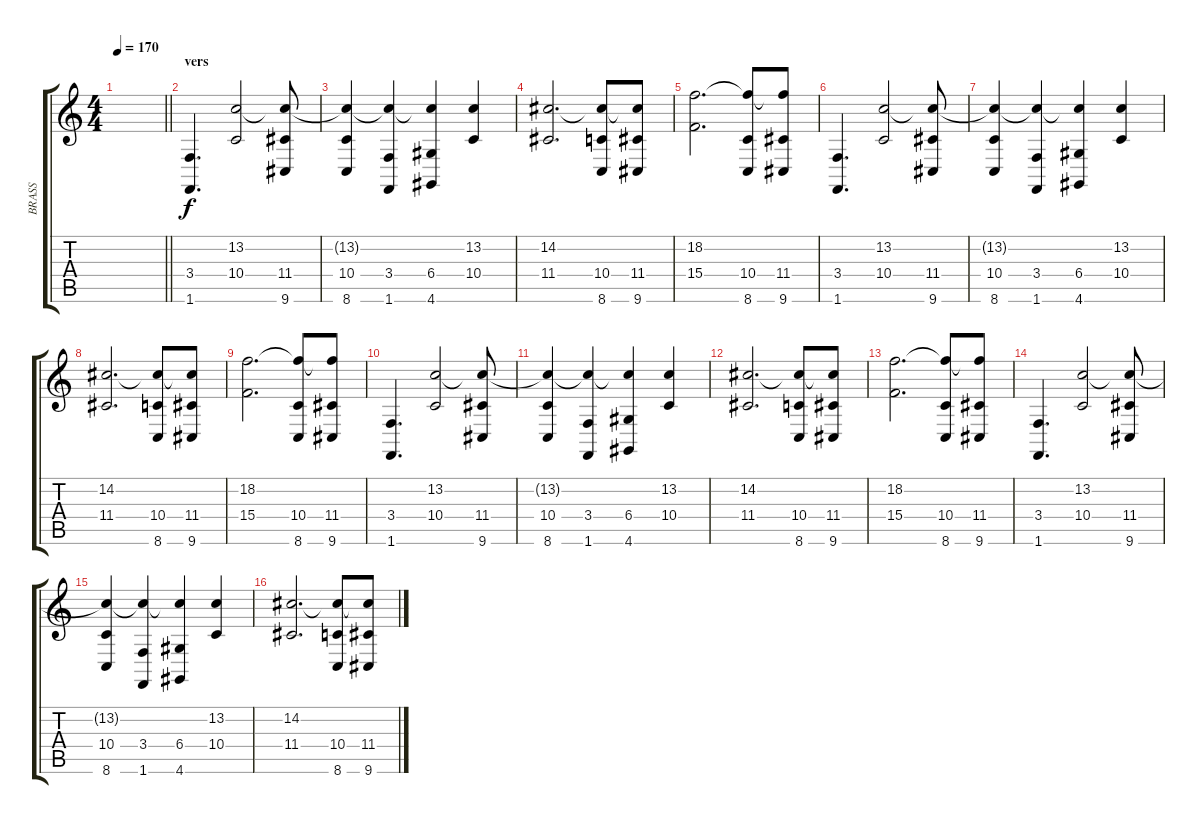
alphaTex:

\track ("BRASS" "BRASS") {instrument brasssection}
\staff {score tabs}
\tuning (E4 B3 G3 D3 A2 E2) {hide}
\ts (4 4)
\tempo 170
\clef g2
\barLineRight lightlight
\ks c
|
\section ("" "vers")
(3.4 1.6).4{d} (13.2 10.4).2 (13.2{t} 11.4 9.6).8 |
(13.2{t} 10.4 8.6).4 (13.2{t} 3.4 1.6).4 (13.2{t} 6.4 4.6).4 (13.2 10.4).4 |
(14.2 11.4).2{d} (14.2{t} 10.4 8.6).8 (14.2{t} 11.4 9.6).8 |
(18.2 15.4).2{d} (18.2{t} 10.4 8.6).8 (18.2{t} 11.4 9.6).8 |
(3.4 1.6).4{d} (13.2 10.4).2 (13.2{t} 11.4 9.6).8 |
(13.2{t} 10.4 8.6).4 (13.2{t} 3.4 1.6).4 (13.2{t} 6.4 4.6).4 (13.2 10.4).4 |
(14.2 11.4).2{d} (14.2{t} 10.4 8.6).8 (14.2{t} 11.4 9.6).8 |
(18.2 15.4).2{d} (18.2{t} 10.4 8.6).8 (18.2{t} 11.4 9.6).8 |
(3.4 1.6).4{d} (13.2 10.4).2 (13.2{t} 11.4 9.6).8 |
(13.2{t} 10.4 8.6).4 (13.2{t} 3.4 1.6).4 (13.2{t} 6.4 4.6).4 (13.2 10.4).4 |
(14.2 11.4).2{d} (14.2{t} 10.4 8.6).8 (14.2{t} 11.4 9.6).8 |
(18.2 15.4).2{d} (18.2{t} 10.4 8.6).8 (18.2{t} 11.4 9.6).8 |
(3.4 1.6).4{d} (13.2 10.4).2 (13.2{t} 11.4 9.6).8 |
(13.2{t} 10.4 8.6).4 (13.2{t} 3.4 1.6).4 (13.2{t} 6.4 4.6).4 (13.2 10.4).4 |
(14.2 11.4).2{d} (14.2{t} 10.4 8.6).8 (14.2{t} 11.4 9.6).8
